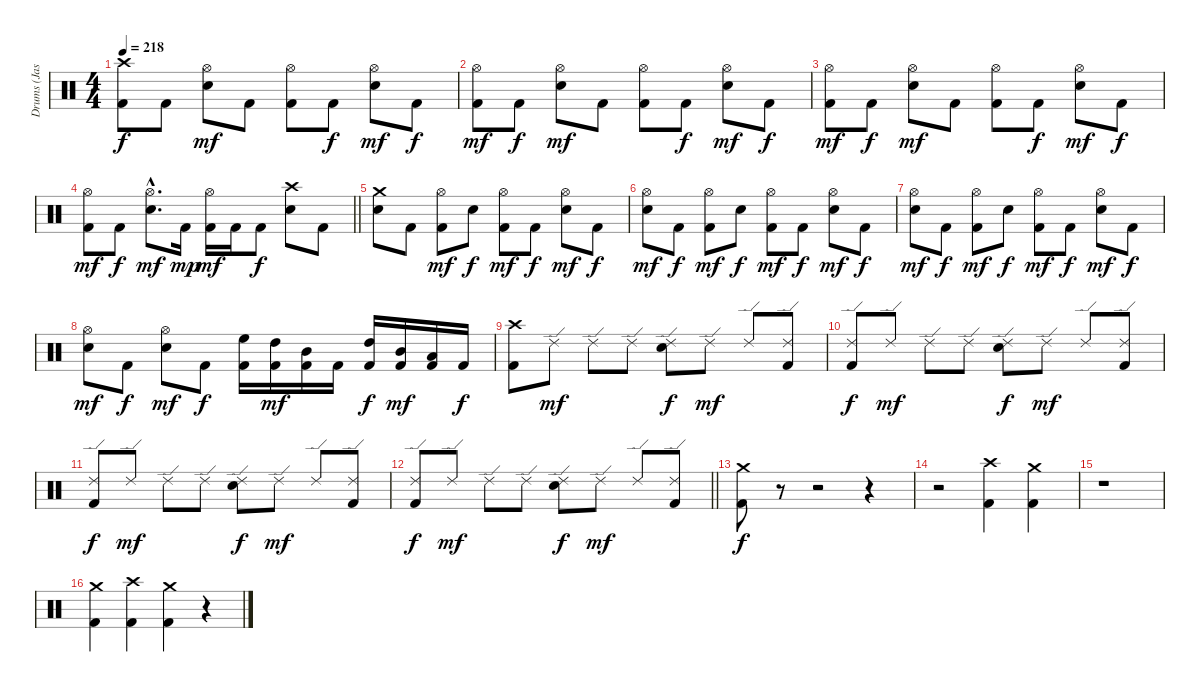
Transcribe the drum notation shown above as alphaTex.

\track ("Drums (Jaska)" "Drums (Jas") {instrument percussion}
\staff {score}
\articulation defaults
\ts (4 4)
\tempo 218
\clef neutral
\ks c
("Crash high (hit)" "Kick (hit) 2").8{dy f} "Kick (hit) 2".8 ("Hi-Hat (open)" "Electric Snare (hit)").8{dy mf} "Kick (hit) 2".8 ("Hi-Hat (open)" "Kick (hit) 2").8 "Kick (hit) 2".8{dy f} ("Hi-Hat (open)" "Electric Snare (hit)").8{dy mf} "Kick (hit) 2".8{dy f} |
("Hi-Hat (open)" "Kick (hit) 2").8{dy mf} "Kick (hit) 2".8{dy f} ("Hi-Hat (open)" "Electric Snare (hit)").8{dy mf} "Kick (hit) 2".8 ("Hi-Hat (open)" "Kick (hit) 2").8 "Kick (hit) 2".8{dy f} ("Hi-Hat (open)" "Electric Snare (hit)").8{dy mf} "Kick (hit) 2".8{dy f} |
("Hi-Hat (open)" "Kick (hit) 2").8{dy mf} "Kick (hit) 2".8{dy f} ("Hi-Hat (open)" "Electric Snare (hit)").8{dy mf} "Kick (hit) 2".8 ("Hi-Hat (open)" "Kick (hit) 2").8 "Kick (hit) 2".8{dy f} ("Hi-Hat (open)" "Electric Snare (hit)").8{dy mf} "Kick (hit) 2".8{dy f} |
\barLineRight lightlight
("Hi-Hat (open)" "Kick (hit) 2").8{dy mf} "Kick (hit) 2".8{dy f} ("Hi-Hat (open)"{hac} "Electric Snare (hit)"{hac}).8{d dy mf} "Kick (hit) 2".16{dy mp} ("Hi-Hat (open)" "Kick (hit) 2").16{dy mf} "Kick (hit) 2".16 "Kick (hit) 2".8{dy f} ("Crash high (hit)" "Electric Snare (hit)").8 "Kick (hit) 2".8 |
("Crash medium (hit)" "Electric Snare (hit)").8 "Kick (hit) 2".8 ("Hi-Hat (open)" "Kick (hit) 2").8{dy mf} "Electric Snare (hit)".8{dy f} ("Hi-Hat (open)" "Kick (hit) 2").8{dy mf} "Kick (hit) 2".8{dy f} ("Hi-Hat (open)" "Electric Snare (hit)").8{dy mf} "Kick (hit) 2".8{dy f} |
("Hi-Hat (open)" "Electric Snare (hit)").8{dy mf} "Kick (hit) 2".8{dy f} ("Hi-Hat (open)" "Kick (hit) 2").8{dy mf} "Electric Snare (hit)".8{dy f} ("Hi-Hat (open)" "Kick (hit) 2").8{dy mf} "Kick (hit) 2".8{dy f} ("Hi-Hat (open)" "Electric Snare (hit)").8{dy mf} "Kick (hit) 2".8{dy f} |
("Hi-Hat (open)" "Electric Snare (hit)").8{dy mf} "Kick (hit) 2".8{dy f} ("Hi-Hat (open)" "Kick (hit) 2").8{dy mf} "Electric Snare (hit)".8{dy f} ("Hi-Hat (open)" "Kick (hit) 2").8{dy mf} "Kick (hit) 2".8{dy f} ("Hi-Hat (open)" "Electric Snare (hit)").8{dy mf} "Kick (hit) 2".8{dy f} |
("Hi-Hat (open)" "Electric Snare (hit)").8{dy mf} "Kick (hit) 2".8{dy f} ("Hi-Hat (open)" "Electric Snare (hit)").8{dy mf} "Kick (hit) 2".8{dy f} ("High Floor Tom (hit)" "Kick (hit) 2").16 ("High Tom (hit)" "Kick (hit) 2").16{dy mf} ("Mid Tom (hit)" "Kick (hit) 2").16 "Kick (hit) 2".16 ("High Tom (hit)" "Kick (hit) 2").16{dy f} ("Mid Tom (hit)" "Kick (hit) 2").16{dy mf} ("Low Tom (hit)" "Kick (hit) 2").16 "Kick (hit) 2".16{dy f} |
("Crash high (hit)" "Kick (hit) 2").8 "Ride (edge) 2".8{dy mf} "Ride (edge) 2".8 "Ride (edge) 2".8 ("Ride (edge) 2" "Electric Snare (hit)").8{dy f} "Ride (edge) 2".8{dy mf} "Ride (edge) 2".8 ("Ride (edge) 2" "Kick (hit) 2").8 |
("Ride (edge) 2" "Kick (hit) 2").8{dy f} "Ride (edge) 2".8{dy mf} "Ride (edge) 2".8 "Ride (edge) 2".8 ("Ride (edge) 2" "Electric Snare (hit)").8{dy f} "Ride (edge) 2".8{dy mf} "Ride (edge) 2".8 ("Ride (edge) 2" "Kick (hit) 2").8 |
("Ride (edge) 2" "Kick (hit) 2").8{dy f} "Ride (edge) 2".8{dy mf} "Ride (edge) 2".8 "Ride (edge) 2".8 ("Ride (edge) 2" "Electric Snare (hit)").8{dy f} "Ride (edge) 2".8{dy mf} "Ride (edge) 2".8 ("Ride (edge) 2" "Kick (hit) 2").8 |
\barLineRight lightlight
("Ride (edge) 2" "Kick (hit) 2").8{dy f} "Ride (edge) 2".8{dy mf} "Ride (edge) 2".8 "Ride (edge) 2".8 ("Ride (edge) 2" "Electric Snare (hit)").8{dy f} "Ride (edge) 2".8{dy mf} "Ride (edge) 2".8 ("Ride (edge) 2" "Kick (hit) 2").8 |
("Crash medium (hit)" "Kick (hit) 2").8{dy f} r.8 r.2 r.4 |
r.2 ("Crash high (hit)" "Kick (hit) 2").4 ("Crash medium (hit)" "Kick (hit) 2").4 |
r.1 |
("Crash medium (hit)" "Kick (hit) 2").4 ("Crash high (hit)" "Kick (hit) 2").4 ("Crash medium (hit)" "Kick (hit) 2").4 r.4
